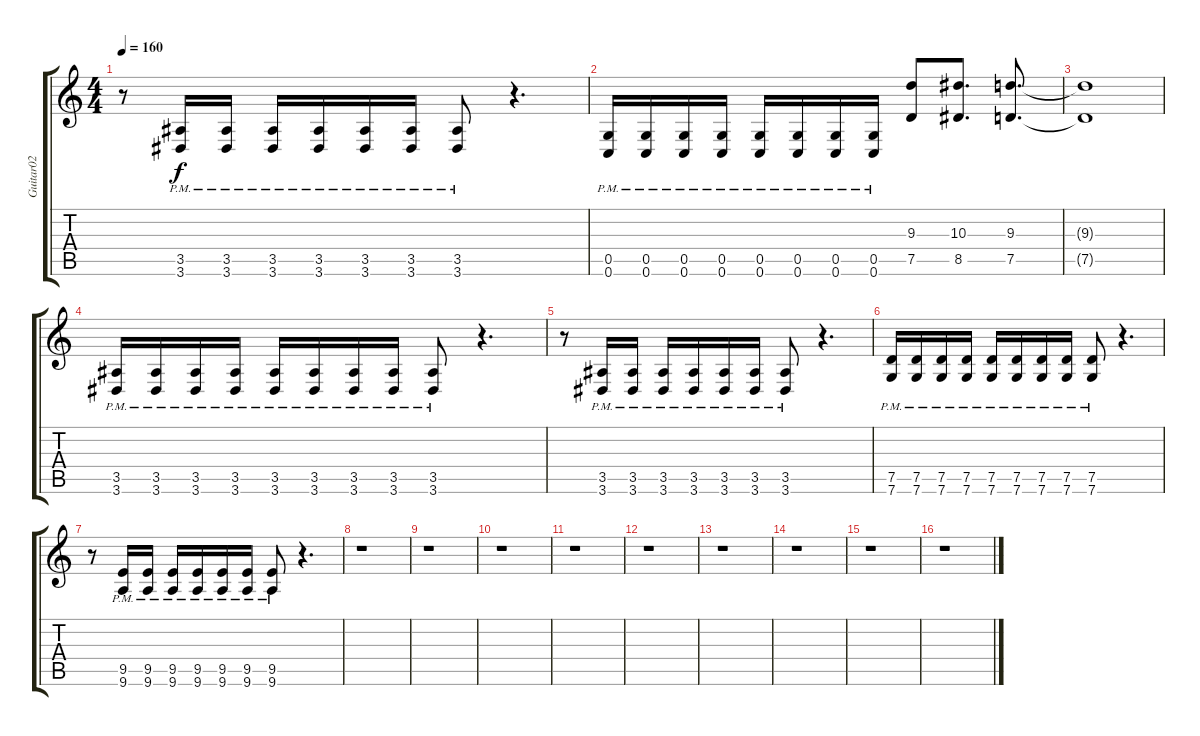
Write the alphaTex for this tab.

\track ("Guitar02" "Guitar02") {instrument overdrivenguitar}
\staff {score tabs}
\tuning (D4 A3 F3 C3 G2 C2) {hide}
\ts (4 4)
\tempo 160
\clef g2
\ks c
r.8{dy f} (3.5{pm} 3.6{pm}).16 (3.5{pm} 3.6{pm}).16 (3.5{pm} 3.6{pm}).16 (3.5{pm} 3.6{pm}).16 (3.5{pm} 3.6{pm}).16 (3.5{pm} 3.6{pm}).16 (3.5{pm} 3.6{pm}).8 r.4{d} |
(0.5{pm} 0.6{pm}).16 (0.5{pm} 0.6{pm}).16 (0.5{pm} 0.6{pm}).16 (0.5{pm} 0.6{pm}).16 (0.5{pm} 0.6{pm}).16 (0.5{pm} 0.6{pm}).16 (0.5{pm} 0.6{pm}).16 (0.5{pm} 0.6{pm}).16 (9.3 7.5).8 (10.3 8.5).8{d} (9.3 7.5).8{d} |
(9.3{t} 7.5{t}).1 |
(3.5{pm} 3.6{pm}).16 (3.5{pm} 3.6{pm}).16 (3.5{pm} 3.6{pm}).16 (3.5{pm} 3.6{pm}).16 (3.5{pm} 3.6{pm}).16 (3.5{pm} 3.6{pm}).16 (3.5{pm} 3.6{pm}).16 (3.5{pm} 3.6{pm}).16 (3.5{pm} 3.6{pm}).8 r.4{d} |
r.8 (3.5{pm} 3.6{pm}).16 (3.5{pm} 3.6{pm}).16 (3.5{pm} 3.6{pm}).16 (3.5{pm} 3.6{pm}).16 (3.5{pm} 3.6{pm}).16 (3.5{pm} 3.6{pm}).16 (3.5{pm} 3.6{pm}).8 r.4{d} |
(7.5{pm} 7.6{pm}).16 (7.5{pm} 7.6{pm}).16 (7.5{pm} 7.6{pm}).16 (7.5{pm} 7.6{pm}).16 (7.5{pm} 7.6{pm}).16 (7.5{pm} 7.6{pm}).16 (7.5{pm} 7.6{pm}).16 (7.5{pm} 7.6{pm}).16 (7.5{pm} 7.6{pm}).8 r.4{d} |
r.8 (9.5{pm} 9.6{pm}).16 (9.5{pm} 9.6{pm}).16 (9.5{pm} 9.6{pm}).16 (9.5{pm} 9.6{pm}).16 (9.5{pm} 9.6{pm}).16 (9.5{pm} 9.6{pm}).16 (9.5{pm} 9.6{pm}).8 r.4{d} |
r.1 |
r.1 |
r.1 |
r.1 |
r.1 |
r.1 |
r.1 |
r.1 |
r.1
